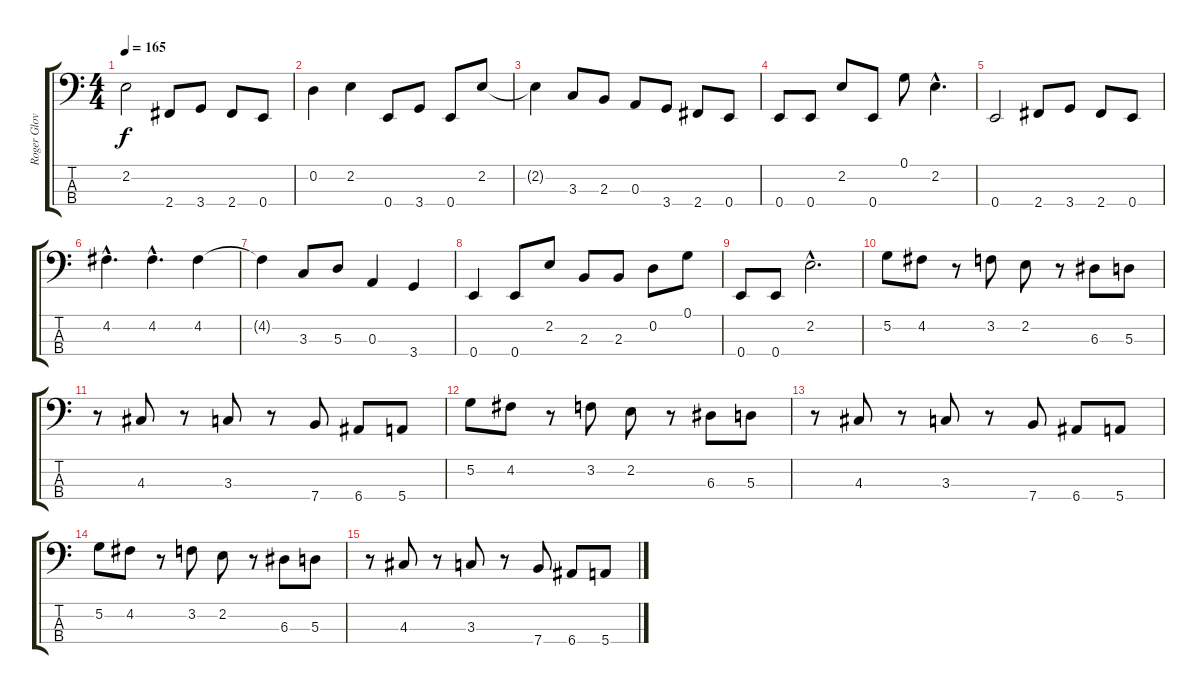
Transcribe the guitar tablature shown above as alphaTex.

\track ("Roger Glover" "Roger Glov") {instrument electricbassfinger}
\staff {score tabs}
\tuning (G2 D2 A1 E1) {hide}
\ts (4 4)
\tempo 165
\clef f4
\ks c
2.2.2{dy f} 2.4.8 3.4.8 2.4.8 0.4.8 |
0.2.4 2.2.4 0.4.8 3.4.8 0.4.8 2.2.8 |
2.2{t}.4 3.3.8 2.3.8 0.3.8 3.4.8 2.4.8 0.4.8 |
0.4.8 0.4.8 2.2.8 0.4.8 0.1.8 2.2{hac}.4{d} |
0.4.2 2.4.8 3.4.8 2.4.8 0.4.8 |
4.2{hac}.4{d} 4.2{hac}.4{d} 4.2.4 |
4.2{t}.4 3.3.8 5.3.8 0.3.4 3.4.4 |
0.4.4 0.4.8 2.2.8 2.3.8 2.3.8 0.2.8 0.1.8 |
0.4.8 0.4.8 2.2{hac}.2{d} |
5.2.8 4.2.8 r.8 3.2.8 2.2.8 r.8 6.3.8 5.3.8 |
r.8 4.3.8 r.8 3.3.8 r.8 7.4.8 6.4.8 5.4.8 |
5.2.8 4.2.8 r.8 3.2.8 2.2.8 r.8 6.3.8 5.3.8 |
r.8 4.3.8 r.8 3.3.8 r.8 7.4.8 6.4.8 5.4.8 |
5.2.8 4.2.8 r.8 3.2.8 2.2.8 r.8 6.3.8 5.3.8 |
r.8 4.3.8 r.8 3.3.8 r.8 7.4.8 6.4.8 5.4.8
